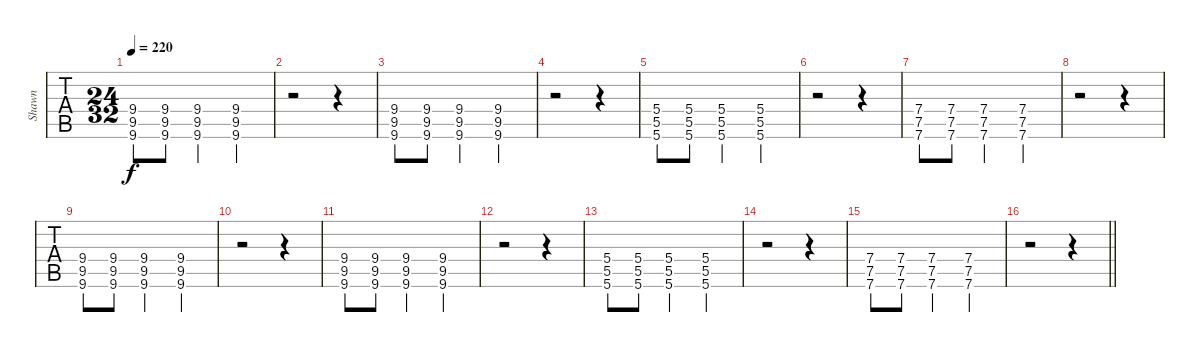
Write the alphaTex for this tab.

\track ("Shawn" "Shawn") {instrument electricguitarjazz}
\staff {tabs}
\tuning (E4 B3 G3 D3 A2 D2) {hide}
\ts (24 32)
\tempo 220
\clef g2
\ks c
(9.4 9.5 9.6).8{dy f} (9.4 9.5 9.6).8 (9.4 9.5 9.6).4 (9.4 9.5 9.6).4 |
r.2 r.4 |
(9.4 9.5 9.6).8 (9.4 9.5 9.6).8 (9.4 9.5 9.6).4 (9.4 9.5 9.6).4 |
r.2 r.4 |
(5.4 5.5 5.6).8 (5.4 5.5 5.6).8 (5.4 5.5 5.6).4 (5.4 5.5 5.6).4 |
r.2 r.4 |
(7.4 7.5 7.6).8 (7.4 7.5 7.6).8 (7.4 7.5 7.6).4 (7.4 7.5 7.6).4 |
r.2 r.4 |
(9.4 9.5 9.6).8 (9.4 9.5 9.6).8 (9.4 9.5 9.6).4 (9.4 9.5 9.6).4 |
r.2 r.4 |
(9.4 9.5 9.6).8 (9.4 9.5 9.6).8 (9.4 9.5 9.6).4 (9.4 9.5 9.6).4 |
r.2 r.4 |
(5.4 5.5 5.6).8 (5.4 5.5 5.6).8 (5.4 5.5 5.6).4 (5.4 5.5 5.6).4 |
r.2 r.4 |
(7.4 7.5 7.6).8 (7.4 7.5 7.6).8 (7.4 7.5 7.6).4 (7.4 7.5 7.6).4 |
\barLineRight lightlight
r.2 r.4
